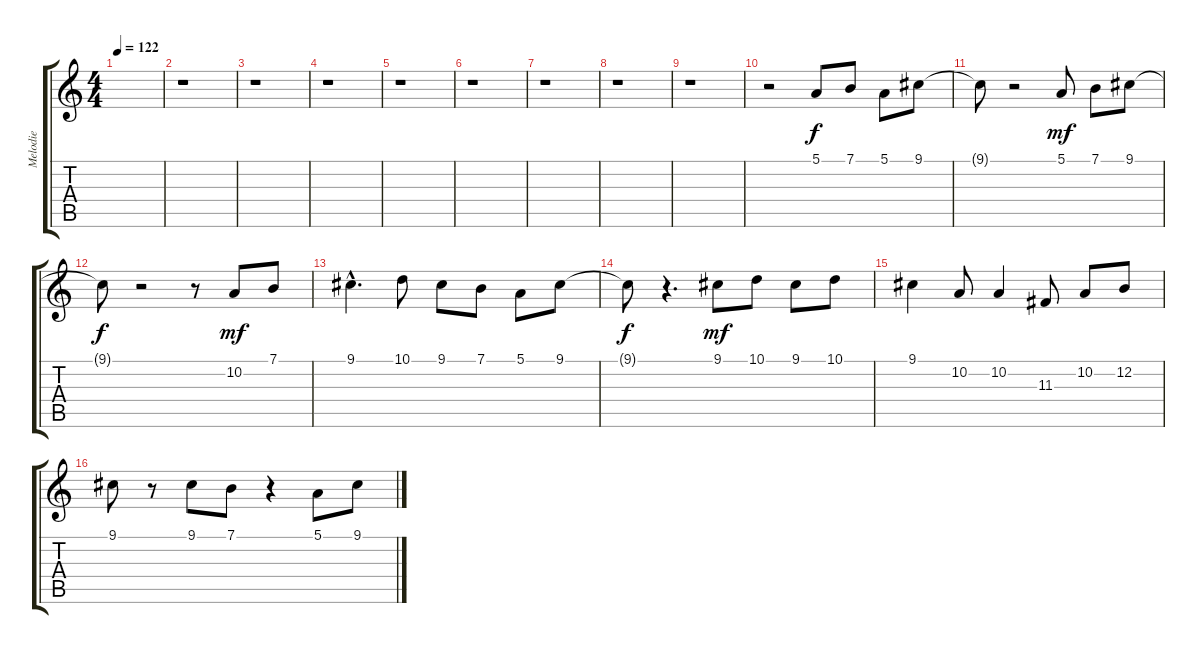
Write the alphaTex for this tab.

\track ("Melodie  " "Melodie  ") {instrument englishhorn}
\staff {score tabs}
\tuning (E4 B3 G3 D3 A2 E2) {hide}
\ts (4 4)
\tempo 122
\clef g2
\ks c
|
r.1 |
r.1 |
r.1 |
r.1 |
r.1 |
r.1 |
r.1 |
r.1 |
r.2 5.1.8 7.1.8 5.1.8 9.1.8 |
9.1{t}.8{dy f} r.2 5.1.8{dy mf} 7.1.8 9.1.8 |
9.1{t}.8{dy f} r.2 r.8 10.2.8{dy mf} 7.1.8 |
9.1{hac}.4{d} 10.1.8 9.1.8 7.1.8 5.1.8 9.1.8 |
9.1{t}.8{dy f} r.4{d} 9.1.8{dy mf} 10.1.8 9.1.8 10.1.8 |
9.1.4 10.2.8 10.2.4 11.3.8 10.2.8 12.2.8 |
9.1.8 r.8 9.1.8 7.1.8 r.4 5.1.8 9.1.8
